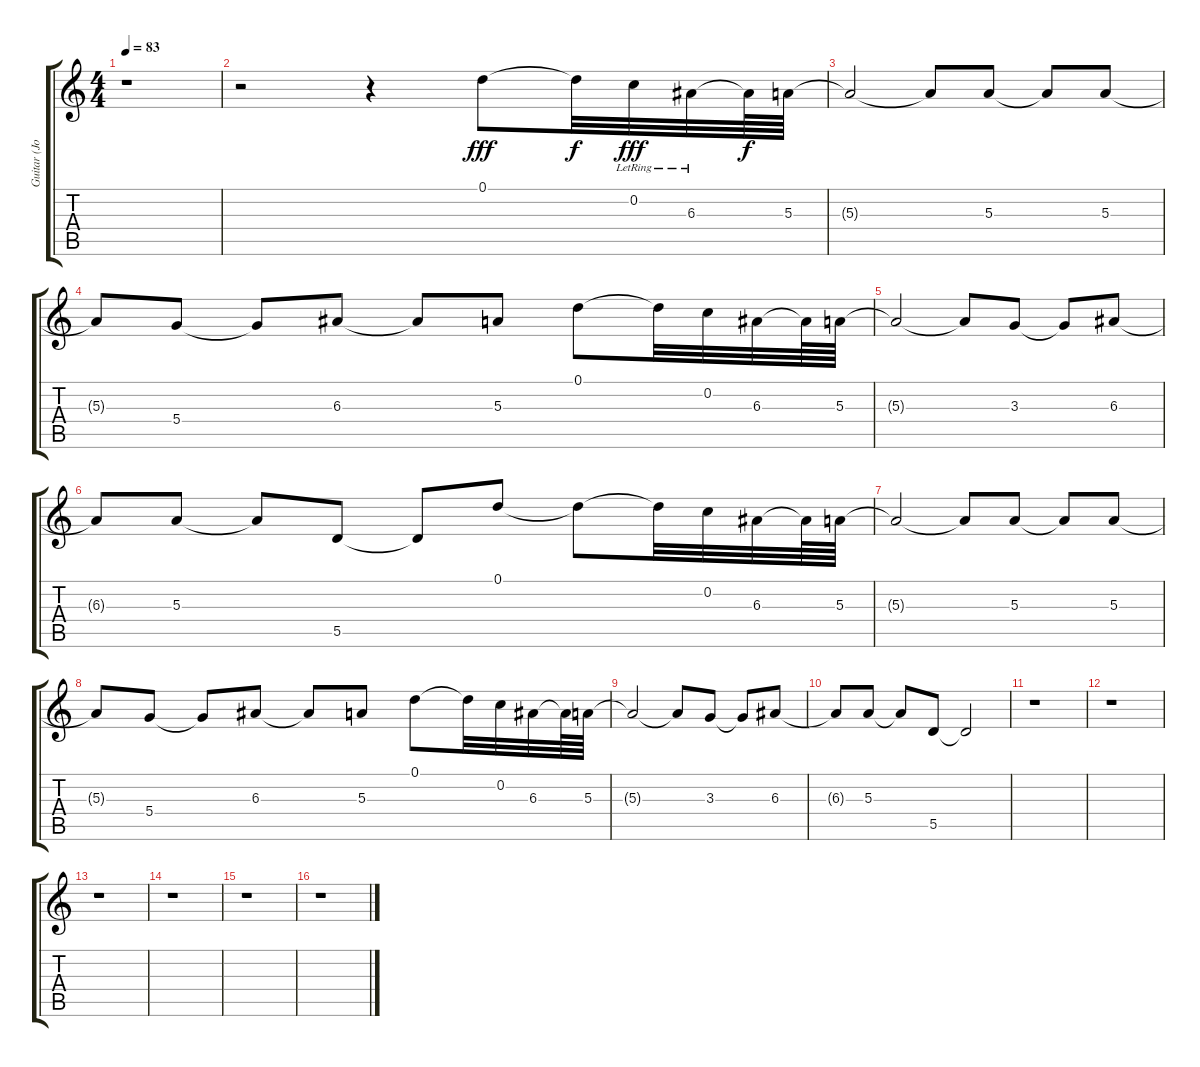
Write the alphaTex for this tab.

\track ("Guitar (Johnny)" "Guitar (Jo") {instrument electricguitarclean}
\staff {score tabs}
\tuning (D4 C4 E3 D3 A2 D2) {hide}
\ts (4 4)
\tempo 83
\clef g2
\ks c
r.1{dy f} |
r.2 r.4 0.1.8{dy fff} 0.1{t}.32{dy f} 0.2{lr}.32{dy fff} 6.3{lr}.32 6.3{t}.64{dy f} 5.3.64 |
5.3{t}.2 5.3{t}.8 5.3.8 5.3{t}.8 5.3.8 |
5.3{t}.8 5.4.8 5.4{t}.8 6.3.8 6.3{t}.8 5.3.8 0.1.8 0.1{t}.32 0.2.32 6.3.32 6.3{t}.64 5.3.64 |
5.3{t}.2 5.3{t}.8 3.3.8 3.3{t}.8 6.3.8 |
6.3{t}.8 5.3.8 5.3{t}.8 5.5.8 5.5{t}.8 0.1.8 0.1{t}.8 0.1{t}.32 0.2.32 6.3.32 6.3{t}.64 5.3.64 |
5.3{t}.2 5.3{t}.8 5.3.8 5.3{t}.8 5.3.8 |
5.3{t}.8 5.4.8 5.4{t}.8 6.3.8 6.3{t}.8 5.3.8 0.1.8 0.1{t}.32 0.2.32 6.3.32 6.3{t}.64 5.3.64 |
5.3{t}.2 5.3{t}.8 3.3.8 3.3{t}.8 6.3.8 |
6.3{t}.8 5.3.8 5.3{t}.8 5.5.8 5.5{t}.2 |
r.1 |
r.1 |
r.1 |
r.1 |
r.1 |
r.1
